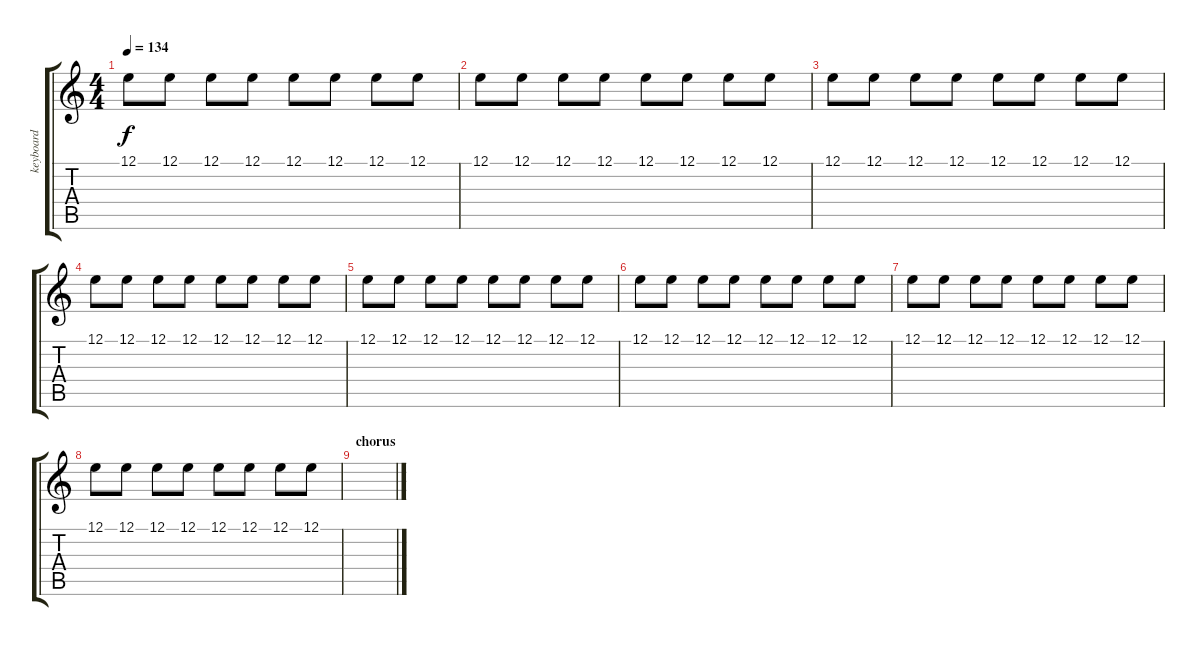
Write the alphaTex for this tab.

\track ("keyboard" "keyboard") {instrument musicbox}
\staff {score tabs}
\tuning (E4 B3 G3 D3 A2 E2) {hide}
\ts (4 4)
\section ("" "")
\tempo 134
\clef g2
\ks c
12.1.8{dy f} 12.1.8 12.1.8 12.1.8 12.1.8 12.1.8 12.1.8 12.1.8 |
12.1.8 12.1.8 12.1.8 12.1.8 12.1.8 12.1.8 12.1.8 12.1.8 |
12.1.8 12.1.8 12.1.8 12.1.8 12.1.8 12.1.8 12.1.8 12.1.8 |
12.1.8 12.1.8 12.1.8 12.1.8 12.1.8 12.1.8 12.1.8 12.1.8 |
\section ("" "")
12.1.8 12.1.8 12.1.8 12.1.8 12.1.8 12.1.8 12.1.8 12.1.8 |
12.1.8 12.1.8 12.1.8 12.1.8 12.1.8 12.1.8 12.1.8 12.1.8 |
12.1.8 12.1.8 12.1.8 12.1.8 12.1.8 12.1.8 12.1.8 12.1.8 |
12.1.8 12.1.8 12.1.8 12.1.8 12.1.8 12.1.8 12.1.8 12.1.8 |
\section ("" "chorus")
